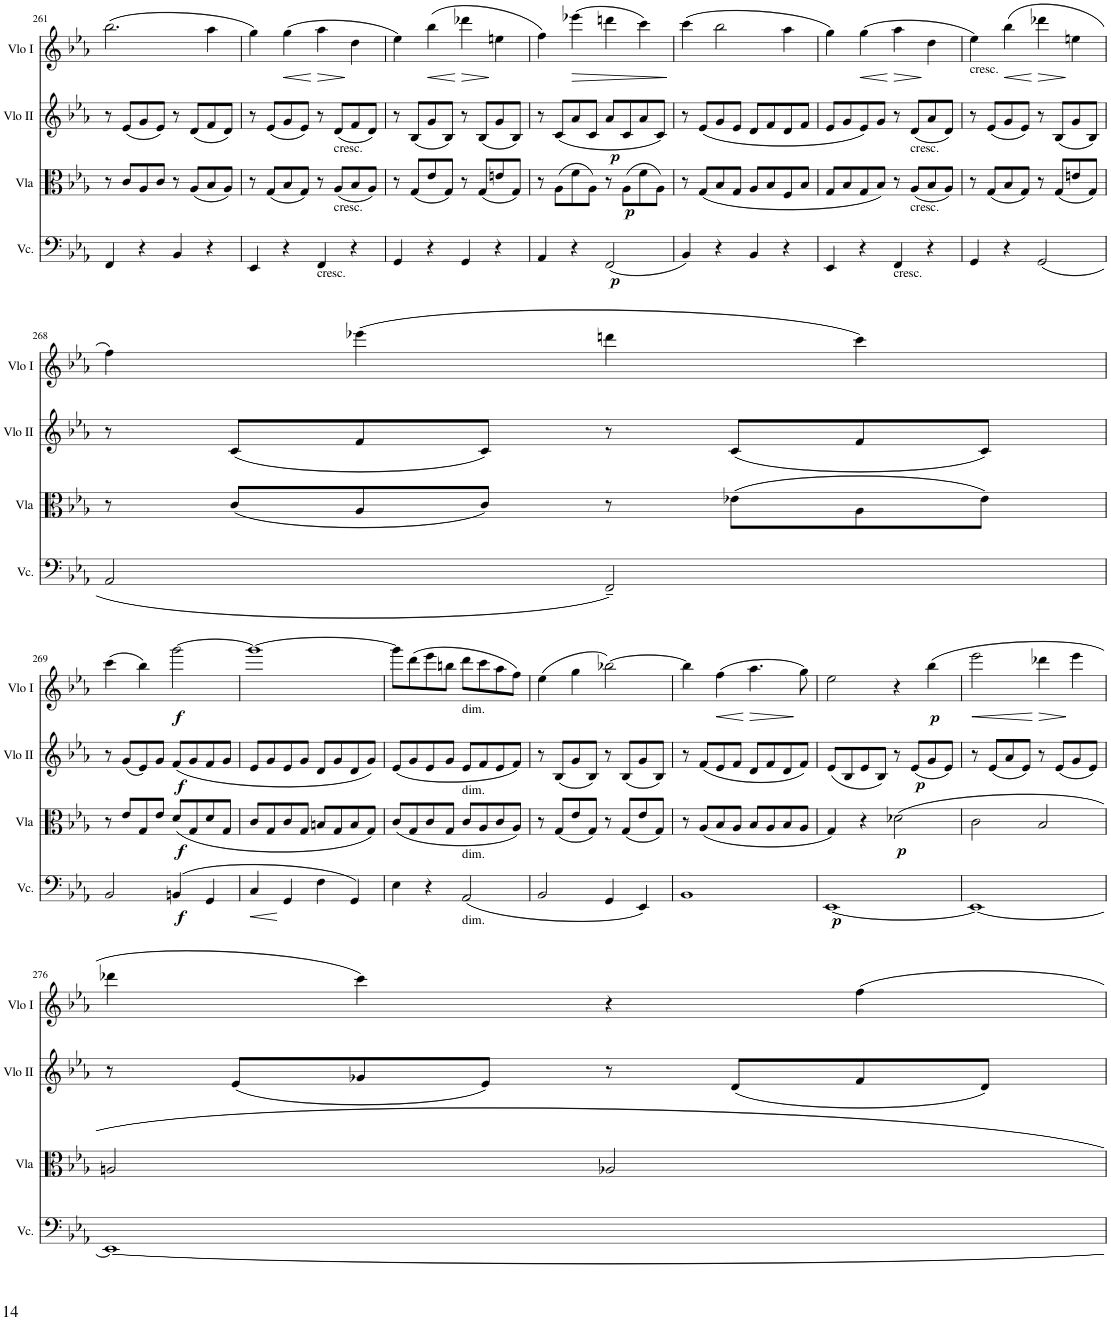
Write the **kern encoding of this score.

**kern	**dynam	**kern	**dynam	**kern	**dynam	**kern	**dynam
*part4	*part4	*part3	*part3	*part2	*part2	*part1	*part1
*staff4	*staff4	*staff3	*staff3	*staff2	*staff2	*staff1	*staff1
*I"Violoncello	*	*I"Viola	*	*I"Violino II	*	*I"Violino I	*
*I'Vc.	*	*I'Vla	*	*I'Vlo II	*	*I'Vlo I	*
!!LO:PB:g=z
*clefF4	*	*clefC3	*	*clefG2	*	*clefG2	*
*k[b-e-a-]	*	*k[b-e-a-]	*	*k[b-e-a-]	*	*k[b-e-a-]	*
*M4/4	*	*M4/4	*	*M4/4	*	*M4/4	*
*met(c)	*	*met(c)	*	*met(c)	*	*met(c)	*
=261	=261	=261	=261	=261	=261	=261	=261
4FF/	.	8r	.	8r	.	(2.bb-\	.
.	.	8c/L	.	(8e-/L	.	.	.
4r	.	8A-/	.	8g/	.	.	.
.	.	8c/J	.	8e-/J)	.	.	.
4BB-/	.	8r	.	8r	.	.	.
.	.	(8A-/L	.	(8d/L	.	.	.
4r	.	8B-/	.	8f/	.	4aa-\	.
.	.	8A-/J)	.	8d/J)	.	.	.
=262	=262	=262	=262	=262	=262	=262	=262
4EE-/	.	8r	.	8r	.	4gg\)	.
.	.	(8G/L	.	(8e-/L	.	.	.
!	!	!	!	!	!	!	!LO:HP:b
4r	.	8B-/	.	8g/	.	(4gg\	<
.	.	8G/J)	.	8e-/J)	.	.	.
!LO:TX:b:t=cresc.	!	!	!	!	!	!	!
!	!	!	!	!	!	!	!LO:HP:n=1:b
4FF/	.	8r	.	8r	.	4aa-\	[ >
!	!	!	!	!LO:TX:b:t=cresc.	!	!	!
!	!	!LO:TX:b:t=cresc.	!	!	!	!	!
.	.	(8A-/L	.	(8d/L	.	.	.
4r	.	8B-/	.	8f/	.	4dd\	]
.	.	8A-/J)	.	8d/J)	.	.	.
=263	=263	=263	=263	=263	=263	=263	=263
4GG/	.	8r	.	8r	.	4ee-\)	.
.	.	(8G/L	.	(8B-/L	.	.	.
!	!	!	!	!	!	!	!LO:HP:b
4r	.	8e-/	.	8g/	.	(4bb-\	<
.	.	8G/J)	.	8B-/J)	.	.	.
!	!	!	!	!	!	!	!LO:HP:n=1:b
4GG/	.	8r	.	8r	.	4ddd-X\	[ >
.	.	(8G/L	.	(8B-/L	.	.	.
4r	.	8en/	.	8g/	.	4een\	]
.	.	8G/J)	.	8B-/J)	.	.	.
=264	=264	=264	=264	=264	=264	=264	=264
4AA-/	.	8r	.	8r	.	4ff\)	.
.	.	(8A-\L	.	(8c/L	.	.	.
!	!	!	!	!	!	!	!LO:HP:b
4r	.	8f\	.	8a-/	.	(4eee-X\	>
.	.	8A-\J)	.	8c/J	.	.	.
!	!LO:DY:b	!	!	!	!LO:DY:b	!	!
(2FF/	p	8r	.	8a-/L	p	4dddn\	.
!	!	!	!LO:DY:b	!	!	!	!
.	.	(8A-\L	p	8c/	.	.	.
.	.	8f\	.	8a-/	.	4ccc\)	.
.	.	8A-\J)	.	8c/J)	.	.	.
.	.	.	.	.	.	.	]
=265	=265	=265	=265	=265	=265	=265	=265
4BB-/)	.	8r	.	8r	.	(4ccc\	.
.	.	(8G/L	.	(8e-/L	.	.	.
4r	.	8B-/	.	8g/	.	2bb-\	.
.	.	8G/J	.	8e-/J	.	.	.
4BB-/	.	8A-/L	.	8d/L	.	.	.
.	.	8B-/	.	8f/	.	.	.
4r	.	8F/	.	8d/	.	4aa-\	.
.	.	8B-/J	.	8f/J	.	.	.
=266	=266	=266	=266	=266	=266	=266	=266
4EE-/	.	8G/L	.	8e-/L	.	4gg\)	.
.	.	8B-/	.	8g/	.	.	.
!	!	!	!	!	!	!	!LO:HP:b
4r	.	8G/	.	8e-/)	.	(4gg\	<
.	.	8B-/J)	.	8g/J	.	.	.
!LO:TX:b:t=cresc.	!	!	!	!	!	!	!
!	!	!	!	!	!	!	!LO:HP:n=1:b
4FF/	.	8r	.	8r	.	4aa-\	[ >
!	!	!	!	!LO:TX:b:t=cresc.	!	!	!
!	!	!LO:TX:b:t=cresc.	!	!	!	!	!
.	.	(8A-/L	.	(8d/L	.	.	.
4r	.	8B-/	.	8a-/	.	4dd\	]
.	.	8A-/J)	.	8d/J)	.	.	.
=267	=267	=267	=267	=267	=267	=267	=267
!	!	!	!	!	!	!LO:TX:b:t=cresc.	!
4GG/	.	8r	.	8r	.	4ee-\)	.
.	.	(8G/L	.	(8e-/L	.	.	.
!	!	!	!	!	!	!	!LO:HP:b
4r	.	8B-/	.	8g/	.	(4bb-\	<
.	.	8G/J)	.	8e-/J)	.	.	.
!	!	!	!	!	!	!	!LO:HP:n=1:b
(2GG/	.	8r	.	8r	.	4ddd-X\	[ >
.	.	(8G/L	.	(8B-/L	.	.	.
.	.	8en/	.	8g/	.	4een\	]
.	.	8G/J)	.	8B-/J)	.	.	.
!!LO:LB:g=z
=268	=268	=268	=268	=268	=268	=268	=268
2AA-/	.	8r	.	8r	.	4ff\)	.
.	.	(8c/L	.	(8c/L	.	.	.
.	.	8A-/	.	8f/	.	(4eee-X\	.
.	.	8c/J)	.	8c/J)	.	.	.
2FF~/)	.	8r	.	8r	.	4dddn\	.
.	.	(8e-X\L	.	(8c/L	.	.	.
.	.	8A-\	.	8f/	.	4ccc\)	.
.	.	8e-\J)	.	8c/J)	.	.	.
!!LO:LB:g=z
=269	=269	=269	=269	=269	=269	=269	=269
2BB-/	.	8r	.	8r	.	(4ccc\	.
.	.	8e-/L	.	(8g/L	.	.	.
.	.	8G/	.	8e-/)	.	4bb-\)	.
.	.	8e-/J	.	8g/J	.	.	.
!	!LO:DY:b	!	!LO:DY:b	!	!LO:DY:b	!	!LO:DY:b
(4BBn/	f	(8d/L	f	(8f/L	f	[2ggg\	f
.	.	8G/	.	8g/	.	.	.
4GG/	.	8d/	.	8f/	.	.	.
.	.	8G/J	.	8g/J	.	.	.
=270	=270	=270	=270	=270	=270	=270	=270
!	!LO:HP:b	!	!	!	!	!	!
4C/	<	8c/L	.	8e-/L	.	1ggg_	.
.	.	8G/	.	8g/	.	.	.
4GG/	[	8c/	.	8e-/	.	.	.
.	.	8G/J	.	8g/J	.	.	.
4F\	.	8Bn/L	.	8d/L	.	.	.
.	.	8G/	.	8g/	.	.	.
4GG/)	.	8B/	.	8d/	.	.	.
.	.	8G/J)	.	8g/J)	.	.	.
=271	=271	=271	=271	=271	=271	=271	=271
4E-\	.	(8c/L	.	(8e-/L	.	8ggg\L]	.
.	.	8G/	.	8g/	.	(8ddd\	.
4r	.	8c/	.	8e-/	.	8eee-\	.
.	.	8G/J	.	8g/J	.	8bbn\J	.
!	!	!	!	!	!	!LO:TX:b:t=dim.	!
!	!	!	!	!LO:TX:b:t=dim.	!	!	!
!	!	!LO:TX:b:t=dim.	!	!	!	!	!
!LO:TX:b:t=dim.	!	!	!	!	!	!	!
(2AA-/	.	8c/L	.	8e-/L	.	8ddd\L	.
.	.	8A-/	.	8f/	.	8ccc\	.
.	.	8c/	.	8e-/	.	8aa-\	.
.	.	8A-/J)	.	8f/J)	.	8ff\J)	.
=272	=272	=272	=272	=272	=272	=272	=272
2BB-/	.	8r	.	8r	.	(4ee-\	.
.	.	(8G/L	.	(8B-/L	.	.	.
.	.	8e-/	.	8g/	.	4gg\	.
.	.	8G/J)	.	8B-/J)	.	.	.
4GG/	.	8r	.	8r	.	[2bb-X\)	.
.	.	(8G/L	.	(8B-/L	.	.	.
4EE-/)	.	8e-/	.	8g/	.	.	.
.	.	8G/J)	.	8B-/J)	.	.	.
=273	=273	=273	=273	=273	=273	=273	=273
1BB-	.	8r	.	8r	.	4bb-\]	.
.	.	(8A-/L	.	(8f/L	.	.	.
!	!	!	!	!	!	!	!LO:HP:b
.	.	8B-/	.	8e-/	.	(4ff\	<
.	.	8A-/J	.	8f/J	.	.	.
!	!	!	!	!	!	!	!LO:HP:n=1:b
.	.	8B-/L	.	8d/L	.	4.aa-\	[ >
.	.	8A-/	.	8f/	.	.	.
.	.	8B-/	.	8d/	.	.	.
.	.	8A-/J	.	8f/J)	.	8gg\)	]
=274	=274	=274	=274	=274	=274	=274	=274
!	!LO:DY:b	!	!	!	!	!	!
[1EE-	p	4G/)	.	(8e-/L	.	2ee-\	.
.	.	.	.	8B-/	.	.	.
.	.	4r	.	8e-/	.	.	.
.	.	.	.	8B-/J)	.	.	.
!	!	!	!LO:DY:b	!	!	!	!
.	.	2d-X\	p	8r	.	4r	.
!	!	!	!	!	!LO:DY:b	!	!
.	.	.	.	(8e-/L	p	.	.
!	!	!	!	!	!	!	!LO:DY:b
.	.	.	.	8g/	.	(4bb-\	p
.	.	.	.	8e-/J)	.	.	.
=275	=275	=275	=275	=275	=275	=275	=275
!	!	!	!	!	!	!	!LO:HP:b
1EE-_	.	2c\	.	8r	.	2eee-\	<
.	.	.	.	(8e-/L	.	.	.
.	.	.	.	8a-/	.	.	.
.	.	.	.	8e-/J)	.	.	.
!	!	!	!	!	!	!	!LO:HP:n=1:b
.	.	2B-/	.	8r	.	4ddd-X\	[ >
.	.	.	.	(8e-/L	.	.	.
.	.	.	.	8g/	.	4eee-\	]
.	.	.	.	8e-/J)	.	.	.
!!LO:LB:g=z
=276	=276	=276	=276	=276	=276	=276	=276
1EE-_	.	2An/	.	8r	.	4ddd-X\	.
.	.	.	.	(8e-/L	.	.	.
.	.	.	.	8g-X/	.	4ccc\)	.
.	.	.	.	8e-/J)	.	.	.
.	.	2A-X/	.	8r	.	4r	.
.	.	.	.	(8d/L	.	.	.
.	.	.	.	8f/	.	4ff\	.
.	.	.	.	8d/J)	.	.	.
=	=	=	=	=	=	=	=
*-	*-	*-	*-	*-	*-	*-	*-
